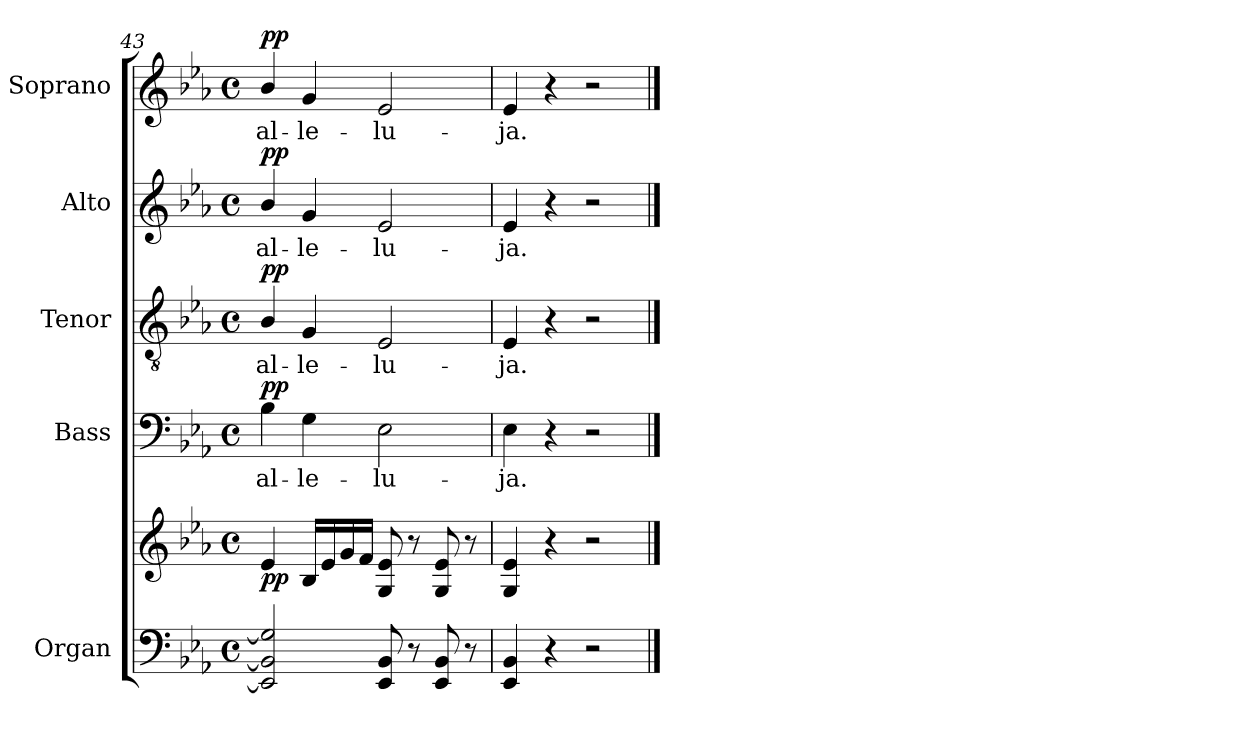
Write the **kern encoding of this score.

**kern	**kern	**dynam	**kern	**text	**dynam	**kern	**text	**dynam	**kern	**text	**dynam	**kern	**text	**dynam
*part5	*part5	*part5	*part4	*part4	*part4	*part3	*part3	*part3	*part2	*part2	*part2	*part1	*part1	*part1
*staff6	*staff5	*staff5/6	*staff4	*staff4	*staff4	*staff3	*staff3	*staff3	*staff2	*staff2	*staff2	*staff1	*staff1	*staff1
*I"Organ	*	*	*I"Bass	*	*	*I"Tenor	*	*	*I"Alto	*	*	*I"Soprano	*	*
*	*	*	*I'B	*	*	*I'T	*	*	*I'A	*	*	*I'S	*	*
*clefF4	*clefG2	*	*clefF4	*	*	*clefGv2	*	*	*clefG2	*	*	*clefG2	*	*
*k[b-e-a-]	*k[b-e-a-]	*	*k[b-e-a-]	*	*	*k[b-e-a-]	*	*	*k[b-e-a-]	*	*	*k[b-e-a-]	*	*
*E-:	*E-:	*	*E-:	*	*	*E-:	*	*	*E-:	*	*	*E-:	*	*
*M4/4	*M4/4	*	*M4/4	*	*	*M4/4	*	*	*M4/4	*	*	*M4/4	*	*
*met(c)	*met(c)	*	*met(c)	*	*	*met(c)	*	*	*met(c)	*	*	*met(c)	*	*
=43	=43	=43	=43	=43	=43	=43	=43	=43	=43	=43	=43	=43	=43	=43
!	!	!LO:DY:b	!	!LO:LY:b	!LO:DY:b	!	!LO:LY:b	!LO:DY:b	!	!LO:LY:b	!LO:DY:b	!	!LO:LY:b	!LO:DY:b
2EE-] 2BB-] 2G]	4e-	pp	4B-	al-	pp	4B-/	al-	pp	4b-/	al-	pp	4b-/	al-	pp
!	!	!	!	!LO:LY:b	!	!	!LO:LY:b	!	!	!LO:LY:b	!	!	!LO:LY:b	!
.	16B-LL	.	4G	-le-	.	4G	-le-	.	4g	-le-	.	4g	-le-	.
.	16e-	.	.	.	.	.	.	.	.	.	.	.	.	.
.	16g	.	.	.	.	.	.	.	.	.	.	.	.	.
.	16fJJ	.	.	.	.	.	.	.	.	.	.	.	.	.
!	!	!	!	!LO:LY:b	!	!	!LO:LY:b	!	!	!LO:LY:b	!	!	!LO:LY:b	!
8EE- 8BB-	8G 8e-	.	2E-	-lu-	.	2E-	-lu-	.	2e-	-lu-	.	2e-	-lu-	.
8r	8r	.	.	.	.	.	.	.	.	.	.	.	.	.
8EE- 8BB-	8G 8e-	.	.	.	.	.	.	.	.	.	.	.	.	.
8r	8r	.	.	.	.	.	.	.	.	.	.	.	.	.
=44	=44	=44	=44	=44	=44	=44	=44	=44	=44	=44	=44	=44	=44	=44
!	!	!	!	!LO:LY:b	!	!	!LO:LY:b	!	!	!LO:LY:b	!	!	!LO:LY:b	!
4EE- 4BB-	4G 4e-	.	4E-	-ja.	.	4E-	-ja.	.	4e-	-ja.	.	4e-	-ja.	.
4r	4r	.	4r	.	.	4r	.	.	4r	.	.	4r	.	.
2r	2r	.	2r	.	.	2r	.	.	2r	.	.	2r	.	.
==	==	==	==	==	==	==	==	==	==	==	==	==	==	==
*-	*-	*-	*-	*-	*-	*-	*-	*-	*-	*-	*-	*-	*-	*-
